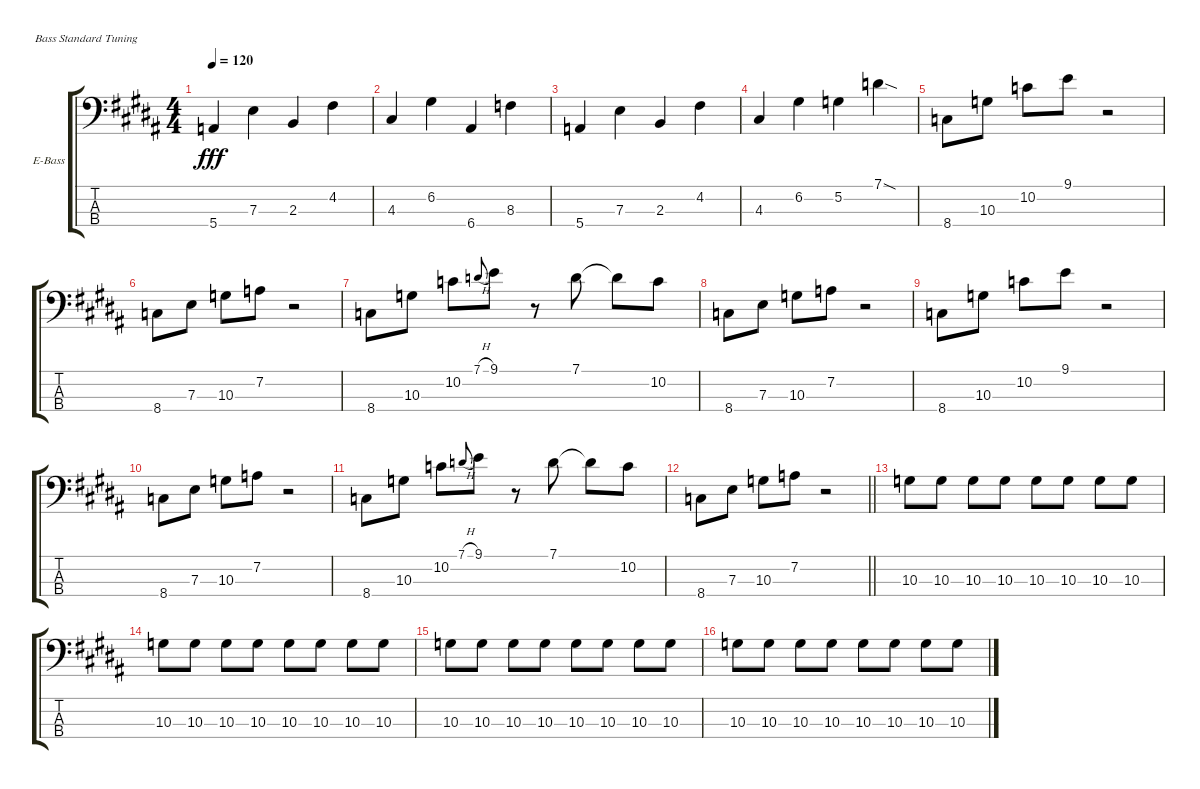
\defaultSystemsLayout 4
\bracketExtendMode groupsimilarinstruments
\firstSystemTrackNameOrientation horizontal
\otherSystemsTrackNameOrientation horizontal
\track ("Electric Bass" "E-Bass") {instrument electricbassfinger}
\staff {score tabs}
\tuning (G2 D2 A1 E1)
\ts (4 4)
\tempo 120
\clef f4
\ks b
5.4.4{dy fff} 7.3.4 2.3.4 4.2.4 |
4.3.4 6.2.4 6.4.4 8.3.4 |
5.4.4 7.3.4 2.3.4 4.2.4 |
4.3.4 6.2.4 5.2.4 7.1{sod}.4 |
8.4.8 10.3.8 10.2.8 9.1.8 r.2 |
8.4.8 7.3.8 10.3.8 7.2.8 r.2 |
8.4.8 10.3.8 10.2.8 7.1{h}.8{gr onbeat} 9.1.8 r.8 7.1.8 7.1{t}.8 10.2.8 |
8.4.8 7.3.8 10.3.8 7.2.8 r.2 |
8.4.8 10.3.8 10.2.8 9.1.8 r.2 |
8.4.8 7.3.8 10.3.8 7.2.8 r.2 |
8.4.8 10.3.8 10.2.8 7.1{h}.8{gr onbeat} 9.1.8 r.8 7.1.8 7.1{t}.8 10.2.8 |
\barLineRight lightlight
8.4.8 7.3.8 10.3.8 7.2.8 r.2 |
10.3.8 10.3.8 10.3.8 10.3.8 10.3.8 10.3.8 10.3.8 10.3.8 |
10.3.8 10.3.8 10.3.8 10.3.8 10.3.8 10.3.8 10.3.8 10.3.8 |
10.3.8 10.3.8 10.3.8 10.3.8 10.3.8 10.3.8 10.3.8 10.3.8 |
10.3.8 10.3.8 10.3.8 10.3.8 10.3.8 10.3.8 10.3.8 10.3.8
